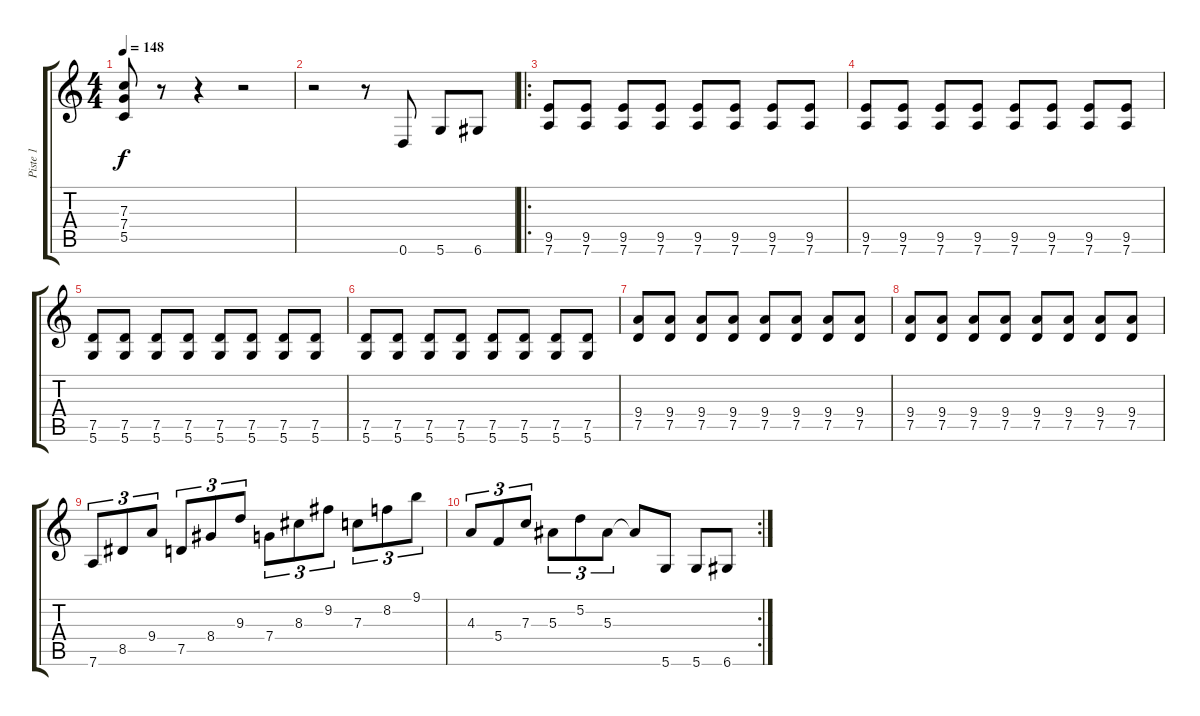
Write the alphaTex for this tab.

\track ("Piste 1" "Piste 1") {instrument distortionguitar}
\staff {score tabs}
\tuning (D4 A3 F3 C3 G2 D2) {hide}
\ts (4 4)
\tempo 148
\clef g2
\ks c
(7.3 7.4 5.5).8{dy f} r.8 r.4 r.2 |
r.2 r.8 0.6.8 5.6.8 6.6.8 |
\ro
(9.5 7.6).8 (9.5 7.6).8 (9.5 7.6).8 (9.5 7.6).8 (9.5 7.6).8 (9.5 7.6).8 (9.5 7.6).8 (9.5 7.6).8 |
(9.5 7.6).8 (9.5 7.6).8 (9.5 7.6).8 (9.5 7.6).8 (9.5 7.6).8 (9.5 7.6).8 (9.5 7.6).8 (9.5 7.6).8 |
(7.5 5.6).8 (7.5 5.6).8 (7.5 5.6).8 (7.5 5.6).8 (7.5 5.6).8 (7.5 5.6).8 (7.5 5.6).8 (7.5 5.6).8 |
(7.5 5.6).8 (7.5 5.6).8 (7.5 5.6).8 (7.5 5.6).8 (7.5 5.6).8 (7.5 5.6).8 (7.5 5.6).8 (7.5 5.6).8 |
(9.4 7.5).8 (9.4 7.5).8 (9.4 7.5).8 (9.4 7.5).8 (9.4 7.5).8 (9.4 7.5).8 (9.4 7.5).8 (9.4 7.5).8 |
(9.4 7.5).8 (9.4 7.5).8 (9.4 7.5).8 (9.4 7.5).8 (9.4 7.5).8 (9.4 7.5).8 (9.4 7.5).8 (9.4 7.5).8 |
7.6.8{tu (3 2)} 8.5.8{tu (3 2)} 9.4.8{tu (3 2)} 7.5.8{tu (3 2)} 8.4.8{tu (3 2)} 9.3.8{tu (3 2)} 7.4.8{tu (3 2)} 8.3.8{tu (3 2)} 9.2.8{tu (3 2)} 7.3.8{tu (3 2)} 8.2.8{tu (3 2)} 9.1.8{tu (3 2)} |
\rc 2
4.3.8{tu (3 2)} 5.4.8{tu (3 2)} 7.3.8{tu (3 2)} 5.3.8{tu (3 2)} 5.2.8{tu (3 2)} 5.3.8{tu (3 2)} 5.3{t}.8 5.6.8 5.6.8 6.6.8
